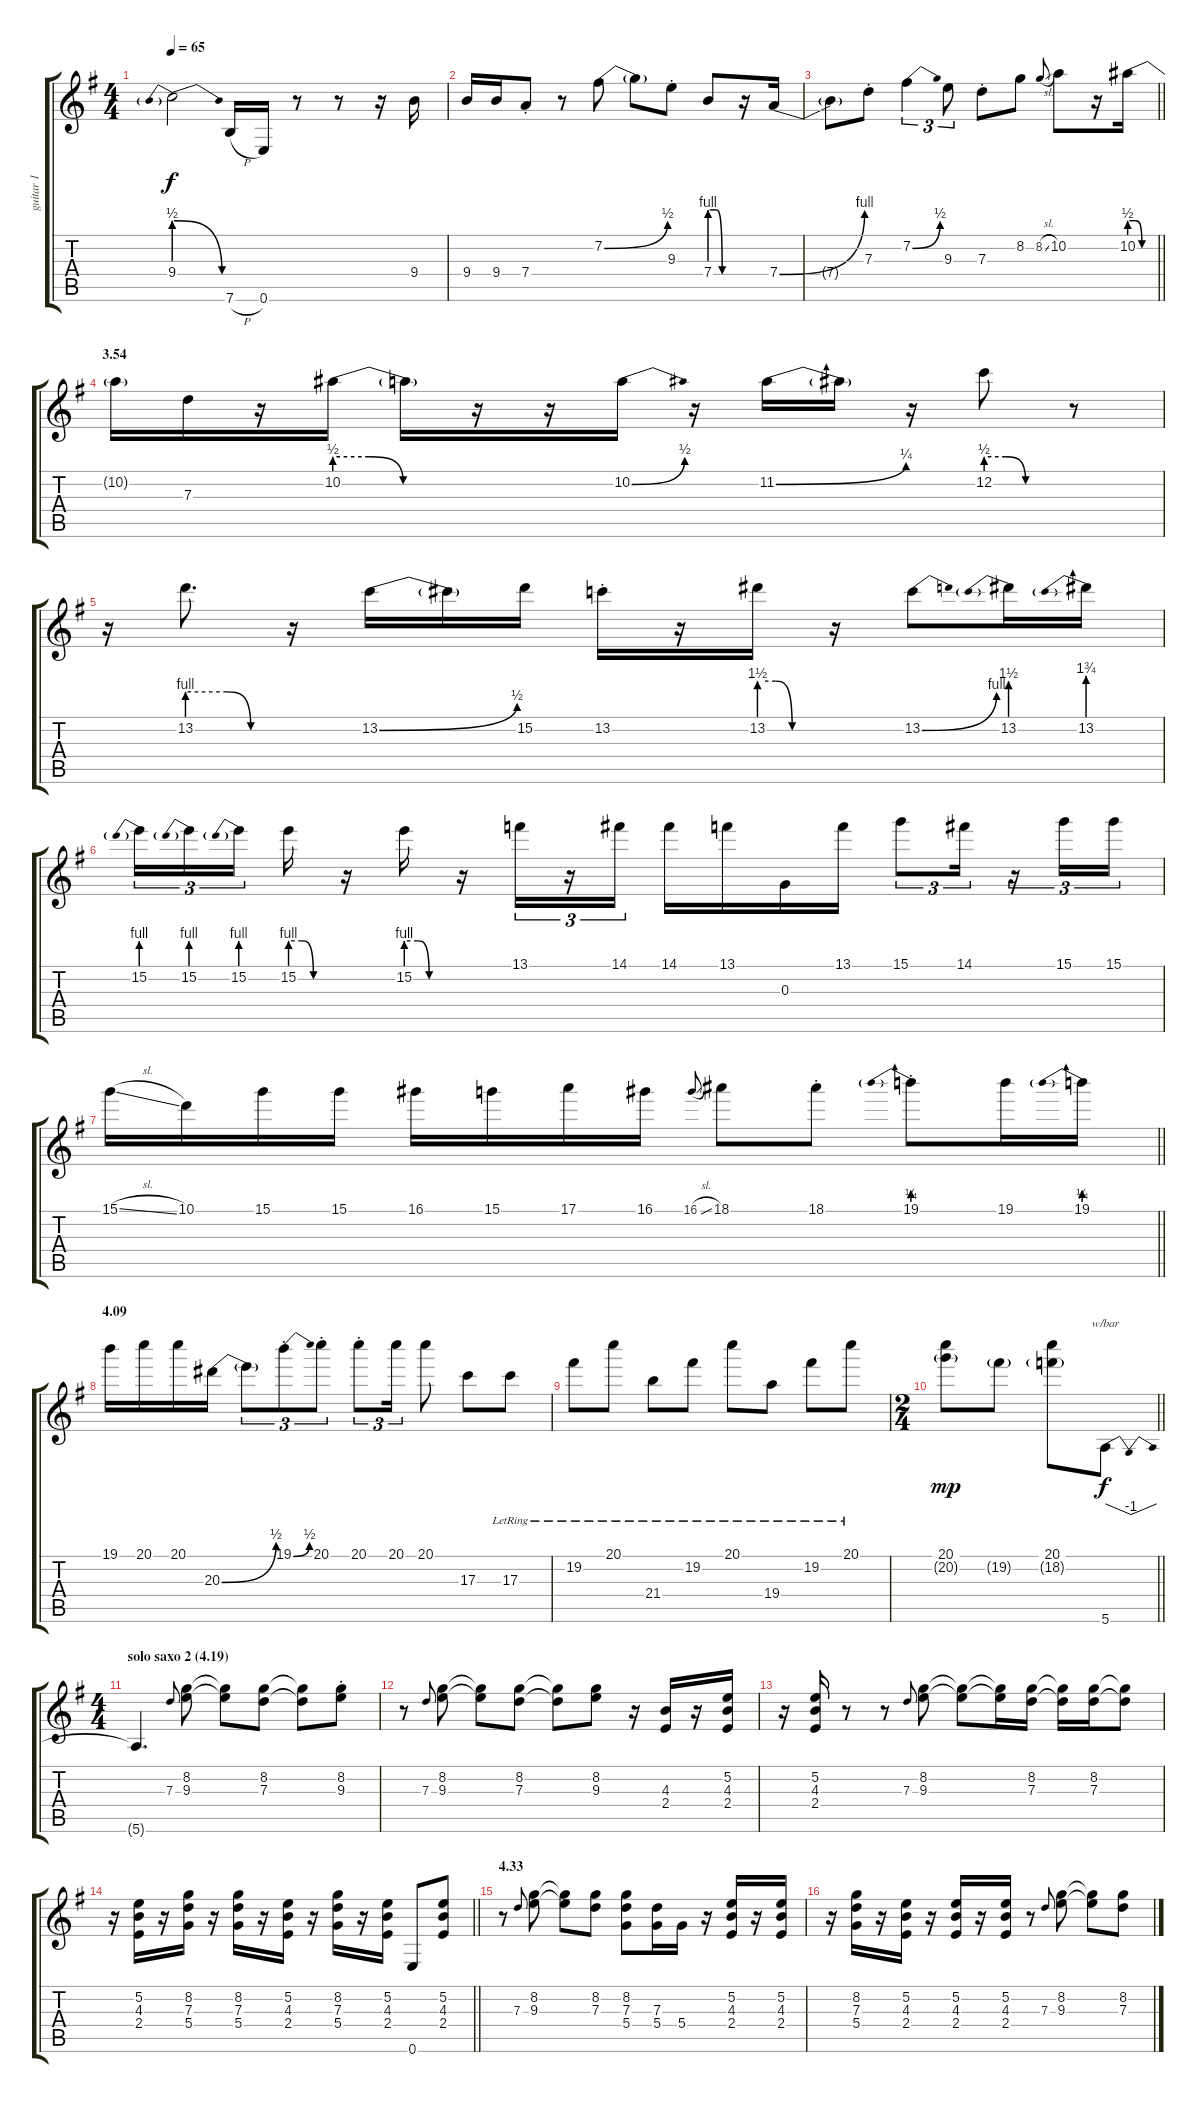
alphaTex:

\track ("guitar 1" "guitar 1") {instrument electricguitarjazz}
\staff {score tabs}
\tuning (E4 B3 G3 D3 A2 E2) {hide}
\ts (4 4)
\tempo 65
\clef g2
\ks g
9.4{be (prebendrelease 0 2 60 0)}.2{dy f} 7.6{h}.16 0.6.16 r.8 r.8 r.16 9.4.16 |
9.4.16 9.4.16 7.4{st}.8 r.8 7.2{be (bend 0 0 60 2)}.8 7.2{t}.8 9.3{st}.8 7.4{be (custom 0 4 15 4 30 0 60 0)}.8 r.16 7.4{be (bend 0 0 60 4)}.16 |
\barLineRight lightlight
7.4{t}.8 7.3{st}.8 7.2{be (bend 0 0 60 2)}.4{tu (3 2)} 9.3.8{tu (3 2)} 7.3{st}.8 8.2.8 8.2{sl}.8{gr onbeat} 10.2.8 r.16 10.2{be (custom 0 2 15 2 30 0 60 0)}.16 |
\section ("" "3.54")
10.2{t}.16 7.3.16 r.16 10.2{be (custom 0 2 15 2 30 0 60 0)}.16 10.2{t}.16 r.16 r.16 10.2{be (bend 0 0 60 2)}.16 r.16 11.2{be (bend 0 0 60 1)}.16 11.2{t}.16 r.16 12.2{be (custom 0 2 15 2 30 0 60 0)}.8 r.8 |
r.16 13.2{be (custom 0 4 25 4 40 0 60 0)}.8{d} r.16 13.2{be (bend 0 0 60 2)}.16 13.2{t}.16 15.2.16 13.2{st}.16 r.16 13.2{be (custom 0 6 15 6 30 0 60 0)}.16 r.16 13.2{be (bend 0 0 60 4)}.8 13.2{be (prebend 0 6 60 6)}.16 13.2{be (prebend 0 7 60 7)}.16 |
15.2{be (prebend 0 4 60 4)}.16{tu (3 2)} 15.2{be (prebend 0 4 60 4)}.16{tu (3 2)} 15.2{be (prebend 0 4 60 4)}.16{tu (3 2) beam splitsecondary} 15.2{be (custom 0 4 15 4 30 0 60 0)}.16 r.16 15.2{be (custom 0 4 15 4 30 0 60 0)}.16 r.16 13.1.16{tu (3 2)} r.16{tu (3 2)} 14.1.16{tu (3 2)} 14.1.16 13.1.16 0.3.16 13.1.16 15.1.8{tu (3 2)} 14.1.16{tu (3 2)} r.16{tu (3 2)} 15.1.16{tu (3 2)} 15.1.16{tu (3 2)} |
\barLineRight lightlight
15.1{sl}.16 10.1.16 15.1.16 15.1.16 16.1.16 15.1.16 17.1.16 16.1.16 16.1{sl}.8{gr onbeat} 18.1.8 18.1{st}.8 19.1{be (prebend 0 1 60 1) st}.8 19.1.16 19.1{be (prebend 0 1 60 1)}.16 |
\section ("" "4.09")
19.1.16 20.1.16 20.1.16 20.3{be (bend 0 0 60 2)}.16 20.3{t}.8{tu (3 2)} 19.1{be (bend 0 0 60 2) st}.8{tu (3 2)} 20.1{st}.8{tu (3 2)} 20.1{st}.8{tu (3 2)} 20.1.16{tu (3 2)} 20.1.8 17.3.8 17.3{lr}.8 |
19.2{lr}.8 20.1{lr}.8 21.4{lr}.8 19.2{lr}.8 20.1{lr}.8 19.4{lr}.8 19.2{lr}.8 20.1{lr}.8 |
\ts (2 4)
\barLineRight lightlight
(20.1 20.2{g}).8{dy mp} 19.2{g}.8 (20.1 18.2{g}).8 5.6.8{tbe (dip default 0 0 30 -4 60 0) dy f volume 10} |
\ts (4 4)
\section ("" "solo saxo 2 (4.19)")
5.6{t}.4{d} 7.3.8{gr onbeat} (8.2 9.3).8 (8.2{t} 9.3{t}).8 (8.2 7.3).8 (8.2{t} 7.3{t}).8 (8.2{st} 9.3{st}).8 |
r.8 7.3.8{gr onbeat} (8.2 9.3).8 (8.2{t} 9.3{t}).8 (8.2 7.3).8 (8.2{t} 7.3{t}).8 (8.2 9.3).8 r.16 (4.3 2.4).16 r.16 (5.2 4.3 2.4).16 |
r.16 (5.2 4.3 2.4).16 r.8 r.8 7.3.8{gr onbeat} (8.2 9.3).8 (8.2{t} 9.3{t}).8 (8.2{t} 9.3{t}).16 (8.2 7.3).16 (8.2{t} 7.3{t}).16 (8.2 7.3).16 (8.2{t} 7.3{t}).8 |
\barLineRight lightlight
r.16 (5.2 4.3 2.4).16 r.16 (8.2 7.3 5.4).16 r.16 (8.2 7.3 5.4).16 r.16 (5.2 4.3 2.4).16 r.16 (8.2 7.3 5.4).16 r.16 (5.2 4.3 2.4).16 0.6.8 (5.2 4.3 2.4).8 |
\section ("" "4.33")
r.8 7.3.8{gr onbeat} (8.2 9.3).8 (8.2{t} 9.3{t}).8 (8.2 7.3).8 (8.2 7.3 5.4).8 (7.3 5.4).16 5.4.16 r.16 (5.2 4.3 2.4).16 r.16 (5.2 4.3 2.4).16 |
r.16 (8.2 7.3 5.4).16 r.16 (5.2 4.3 2.4).16 r.16 (5.2 4.3 2.4).16 r.16 (5.2 4.3 2.4).16 r.8 7.3.8{gr onbeat} (8.2 9.3).8 (8.2{t} 9.3{t}).8 (8.2 7.3).8
